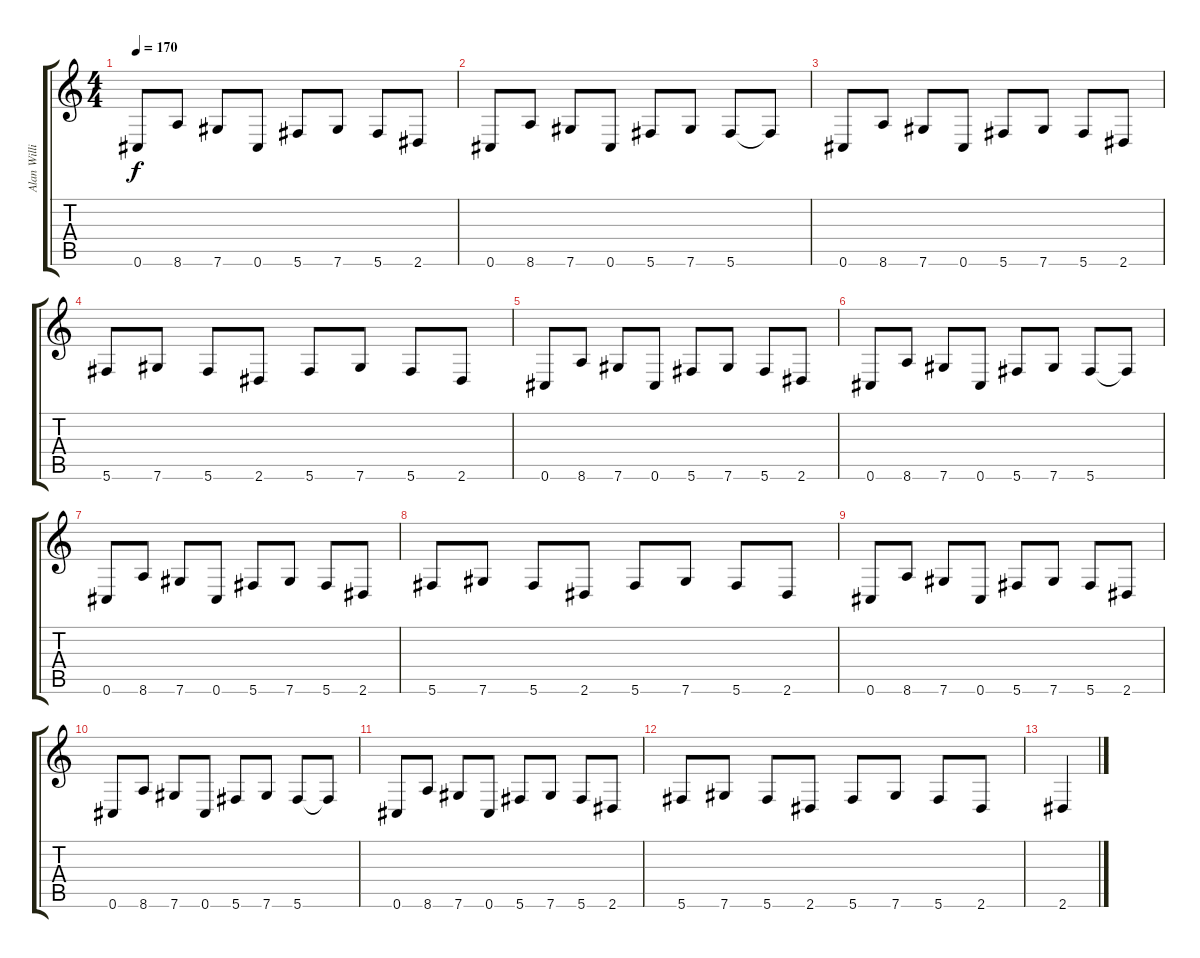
\track ("Alan Williamson" "Alan Willi") {instrument electricbassfinger}
\staff {score tabs}
\tuning (Eb4 Bb3 Gb3 Db3 Ab2 Db2) {hide}
\ts (4 4)
\tempo 170
\clef g2
\ks c
0.6.8{dy f} 8.6.8 7.6.8 0.6.8 5.6.8 7.6.8 5.6.8 2.6.8 |
0.6.8 8.6.8 7.6.8 0.6.8 5.6.8 7.6.8 5.6.8 5.6{t}.8 |
0.6.8 8.6.8 7.6.8 0.6.8 5.6.8 7.6.8 5.6.8 2.6.8 |
5.6.8 7.6.8 5.6.8 2.6.8 5.6.8 7.6.8 5.6.8 2.6.8 |
0.6.8 8.6.8 7.6.8 0.6.8 5.6.8 7.6.8 5.6.8 2.6.8 |
0.6.8 8.6.8 7.6.8 0.6.8 5.6.8 7.6.8 5.6.8 5.6{t}.8 |
0.6.8 8.6.8 7.6.8 0.6.8 5.6.8 7.6.8 5.6.8 2.6.8 |
5.6.8 7.6.8 5.6.8 2.6.8 5.6.8 7.6.8 5.6.8 2.6.8 |
0.6.8 8.6.8 7.6.8 0.6.8 5.6.8 7.6.8 5.6.8 2.6.8 |
0.6.8 8.6.8 7.6.8 0.6.8 5.6.8 7.6.8 5.6.8 5.6{t}.8 |
0.6.8 8.6.8 7.6.8 0.6.8 5.6.8 7.6.8 5.6.8 2.6.8 |
5.6.8 7.6.8 5.6.8 2.6.8 5.6.8 7.6.8 5.6.8 2.6.8 |
2.6.4
